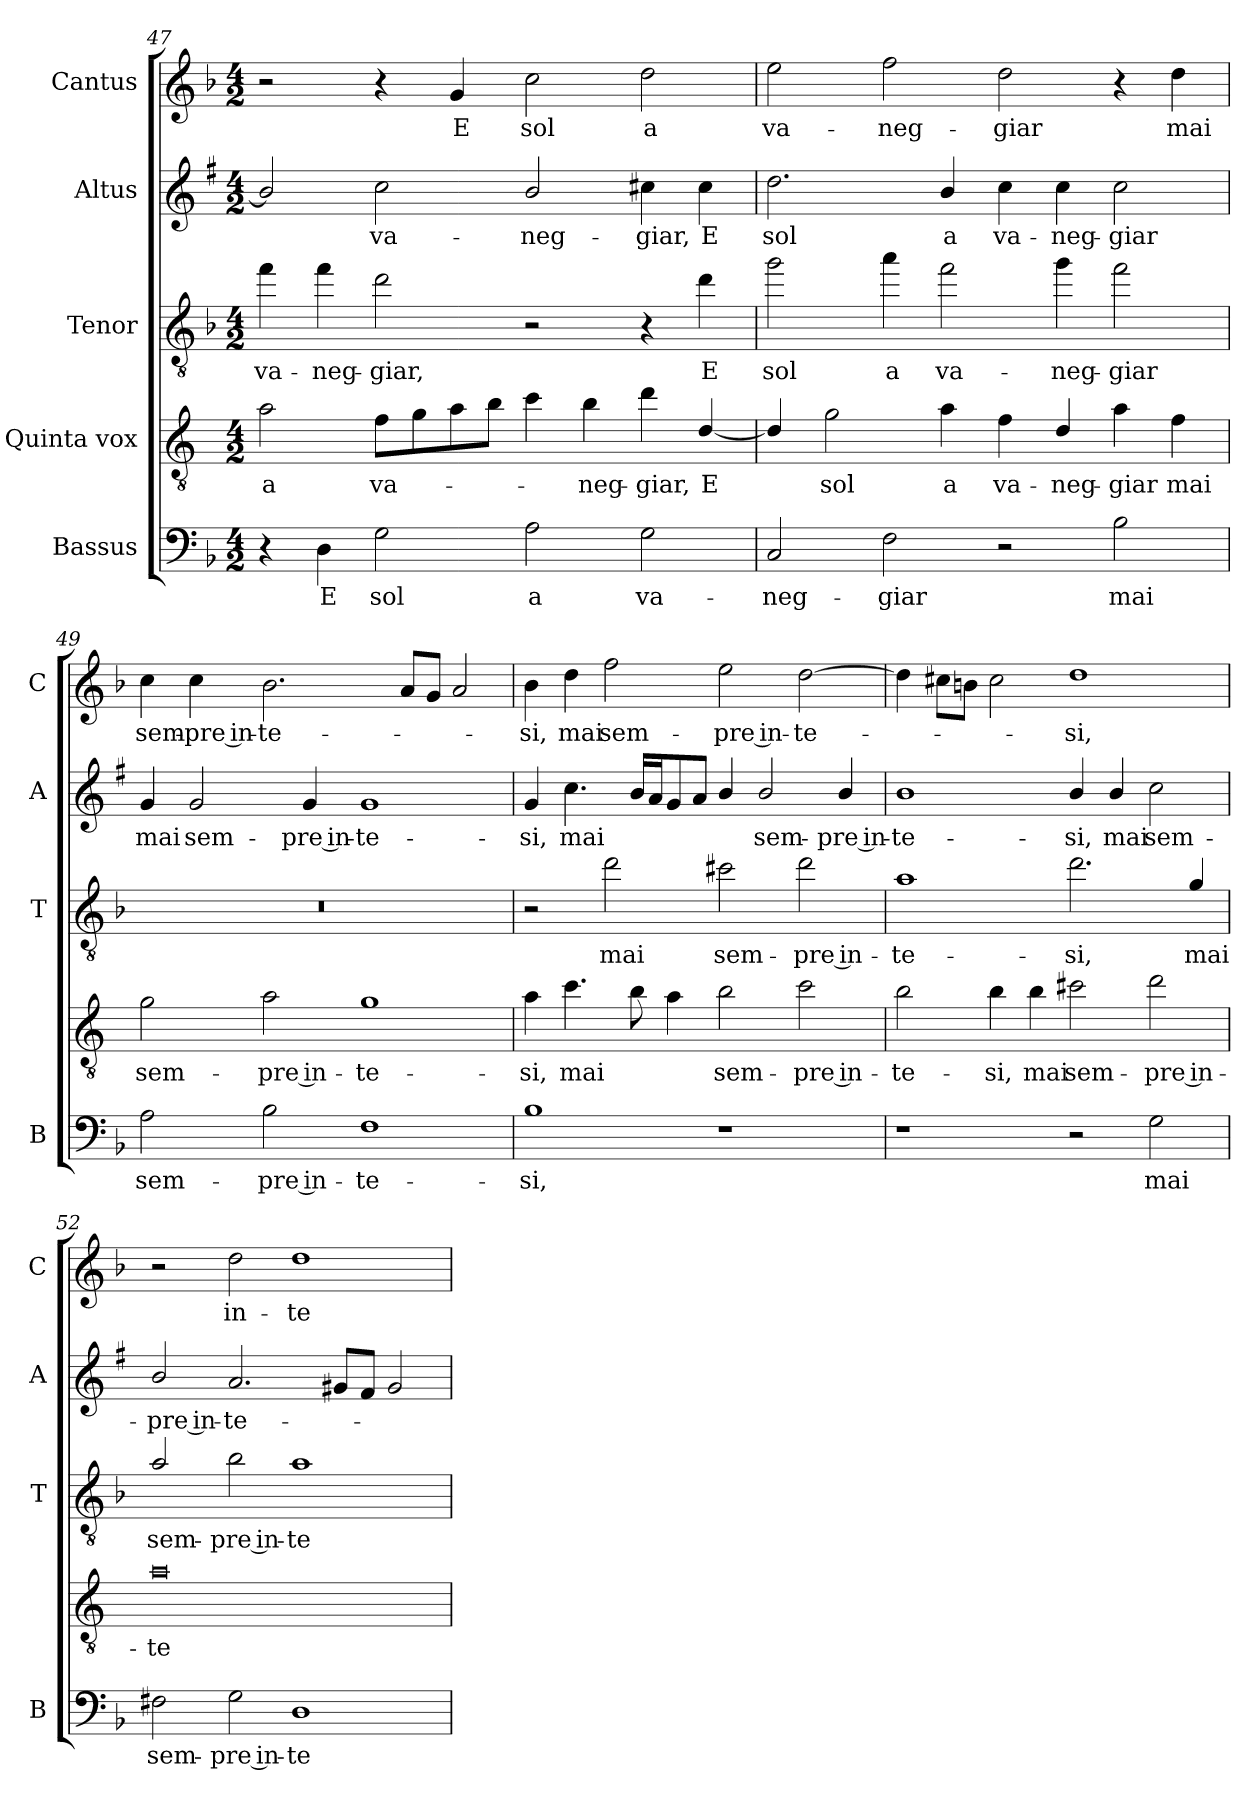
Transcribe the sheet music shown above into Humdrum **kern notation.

**kern	**text	**kern	**text	**kern	**text	**kern	**text	**kern	**text
*part5	*part5	*part4	*part4	*part3	*part3	*part2	*part2	*part1	*part1
*staff5	*staff5	*staff4	*staff4	*staff3	*staff3	*staff2	*staff2	*staff1	*staff1
*I"Bassus	*	*I"Quinta vox	*	*I"Tenor	*	*I"Altus	*	*I"Cantus	*
*I'B	*	*	*	*I'T	*	*I'A	*	*I'C	*
*clefF4	*	*clefGv2	*	*clefGv2	*	*clefG2	*	*clefG2	*
*	*	*ITrd4c7	*	*ITrd8c14	*	*ITrd1c2	*	*	*
*k[b-]	*	*k[b-]	*	*k[b-]	*	*k[b-]	*	*k[b-]	*
*F:	*	*F:	*	*F:	*	*F:	*	*F:	*
*M4/2	*	*M4/2	*	*M4/2	*	*M4/2	*	*M4/2	*
=47	=47	=47	=47	=47	=47	=47	=47	=47	=47
!	!	!	!LO:LY:b	!	!LO:LY:b	!	!	!	!
4r	.	2d\	a	4f\	va-	2a/]	.	2r	.
!	!LO:LY:b	!	!	!	!LO:LY:b	!	!	!	!
4D\	E	.	.	4f\	-neg-	.	.	.	.
!	!LO:LY:b	!	!LO:LY:b	!	!LO:LY:b	!	!LO:LY:b	!	!
2G\	sol	8B-\L	va-	2d\	-giar,	2b-\	va-	4r	.
.	.	8c\	.	.	.	.	.	.	.
!	!	!	!	!	!	!	!	!	!LO:LY:b
.	.	8d\	.	.	.	.	.	4g/	E
.	.	8e\J	.	.	.	.	.	.	.
!	!LO:LY:b	!	!	!	!	!	!LO:LY:b	!	!LO:LY:b
2A\	a	4f\	.	2r	.	2a/	-neg-	2cc\	sol
!	!	!	!LO:LY:b	!	!	!	!	!	!
.	.	4e\	-neg-	.	.	.	.	.	.
!	!LO:LY:b	!	!LO:LY:b	!	!	!	!LO:LY:b	!	!LO:LY:b
2G\	va-	4g\	-giar,	4r	.	4bn\	-giar,	2dd\	a
!	!	!	!LO:LY:b	!	!LO:LY:b	!	!LO:LY:b	!	!
.	.	[4G/	E	4d\	E	4b\	E	.	.
=48	=48	=48	=48	=48	=48	=48	=48	=48	=48
!	!LO:LY:b	!	!	!	!LO:LY:b	!	!LO:LY:b	!	!LO:LY:b
2C/	-neg-	4G/]	.	2g\	sol	2.cc\	sol	2ee\	va-
!	!	!	!LO:LY:b	!	!	!	!	!	!
.	.	2c\	sol	.	.	.	.	.	.
!	!LO:LY:b	!	!	!	!LO:LY:b	!	!	!	!LO:LY:b
2F\	-giar	.	.	4a\	a	.	.	2ff\	-neg-
!	!	!	!LO:LY:b	!	!LO:LY:b	!	!LO:LY:b	!	!
.	.	4d\	a	2f\	va-	4a/	a	.	.
!	!	!	!LO:LY:b	!	!	!	!LO:LY:b	!	!LO:LY:b
2r	.	4B-\	va-	.	.	4b-\	va-	2dd\	-giar
!	!	!	!LO:LY:b	!	!LO:LY:b	!	!LO:LY:b	!	!
.	.	4G/	-neg-	4g\	-neg-	4b-\	-neg-	.	.
!	!LO:LY:b	!	!LO:LY:b	!	!LO:LY:b	!	!LO:LY:b	!	!
2B-\	mai	4d\	-giar	2f\	-giar	2b-\	-giar	4r	.
!	!	!	!LO:LY:b	!	!	!	!	!	!LO:LY:b
.	.	4B-\	mai	.	.	.	.	4dd\	mai
!!LO:LB:g=z
=49	=49	=49	=49	=49	=49	=49	=49	=49	=49
!	!LO:LY:b	!	!LO:LY:b	!	!	!	!LO:LY:b	!	!LO:LY:b
2A\	sem-	2c\	sem-	0r	.	4f/	mai	4cc\	sem-
!	!	!	!	!	!	!	!LO:LY:b	!	!LO:LY:b
.	.	.	.	.	.	2f/	sem-	4cc\	-pre in-
!	!LO:LY:b	!	!LO:LY:b	!	!	!	!	!	!LO:LY:b
2B-\	-pre in-	2d\	-pre in-	.	.	.	.	2.b-\	-te-
!	!	!	!	!	!	!	!LO:LY:b	!	!
.	.	.	.	.	.	4f/	-pre in-	.	.
!	!LO:LY:b	!	!LO:LY:b	!	!	!	!LO:LY:b	!	!
1F	-te-	1c	-te-	.	.	1f	-te-	.	.
.	.	.	.	.	.	.	.	8a/L	.
.	.	.	.	.	.	.	.	8g/J	.
.	.	.	.	.	.	.	.	2a/	.
=50	=50	=50	=50	=50	=50	=50	=50	=50	=50
!	!LO:LY:b	!	!LO:LY:b	!	!	!	!LO:LY:b	!	!LO:LY:b
1B-	-si,	4d\	-si,	2r	.	4f/	-si,	4b-\	-si,
!	!	!	!LO:LY:b	!	!	!	!LO:LY:b	!	!LO:LY:b
.	.	4.f\	mai	.	.	4.b-\	mai	4dd\	mai
!	!	!	!	!	!LO:LY:b	!	!	!	!LO:LY:b
.	.	.	.	2d\	mai	.	.	2ff\	sem-
.	.	8e\	.	.	.	16a/LL	.	.	.
.	.	.	.	.	.	16g/J	.	.	.
.	.	4d\	.	.	.	8f/	.	.	.
.	.	.	.	.	.	8g/J	.	.	.
!	!	!	!LO:LY:b	!	!LO:LY:b	!	!	!	!LO:LY:b
1r	.	2e\	sem-	2c#X\	sem-	4a/	.	2ee\	-pre in-
!	!	!	!	!	!	!	!LO:LY:b	!	!
.	.	.	.	.	.	2a/	sem-	.	.
!	!	!	!LO:LY:b	!	!LO:LY:b	!	!	!	!LO:LY:b
.	.	2f\	-pre in-	2d\	-pre in-	.	.	[2dd\	-te-
!	!	!	!	!	!	!	!LO:LY:b	!	!
.	.	.	.	.	.	4a/	-pre in-	.	.
=51	=51	=51	=51	=51	=51	=51	=51	=51	=51
!	!	!	!LO:LY:b	!	!LO:LY:b	!	!LO:LY:b	!	!
1r	.	2e\	-te-	1A	-te-	1a	-te-	4dd\]	.
.	.	.	.	.	.	.	.	8cc#X\L	.
.	.	.	.	.	.	.	.	8bn\J	.
!	!	!	!LO:LY:b	!	!	!	!	!	!
.	.	4e\	-si,	.	.	.	.	2cc#\	.
!	!	!	!LO:LY:b	!	!	!	!	!	!
.	.	4e\	mai	.	.	.	.	.	.
!	!	!	!LO:LY:b	!	!LO:LY:b	!	!LO:LY:b	!	!LO:LY:b
2r	.	2f#X\	sem-	2.d\	-si,	4a/	-si,	1dd	-si,
!	!	!	!	!	!	!	!LO:LY:b	!	!
.	.	.	.	.	.	4a/	mai	.	.
!	!LO:LY:b	!	!LO:LY:b	!	!	!	!LO:LY:b	!	!
2G\	mai	2g\	-pre in-	.	.	2b-\	sem-	.	.
!	!	!	!	!	!LO:LY:b	!	!	!	!
.	.	.	.	4G/	mai	.	.	.	.
=52	=52	=52	=52	=52	=52	=52	=52	=52	=52
!	!LO:LY:b	!	!LO:LY:b	!	!LO:LY:b	!	!LO:LY:b	!	!
2F#X\	sem-	0d	-te-	2A/	sem-	2a/	-pre in-	2r	.
!	!LO:LY:b	!	!	!	!LO:LY:b	!	!LO:LY:b	!	!LO:LY:b
2G\	-pre in-	.	.	2B-\	-pre in-	2.g/	-te-	2dd\	in-
!	!LO:LY:b	!	!	!	!LO:LY:b	!	!	!	!LO:LY:b
1D	-te-	.	.	1A	-te-	.	.	1dd	-te-
.	.	.	.	.	.	8f#X/L	.	.	.
.	.	.	.	.	.	8e/J	.	.	.
.	.	.	.	.	.	2f#/	.	.	.
=	=	=	=	=	=	=	=	=	=
*-	*-	*-	*-	*-	*-	*-	*-	*-	*-
